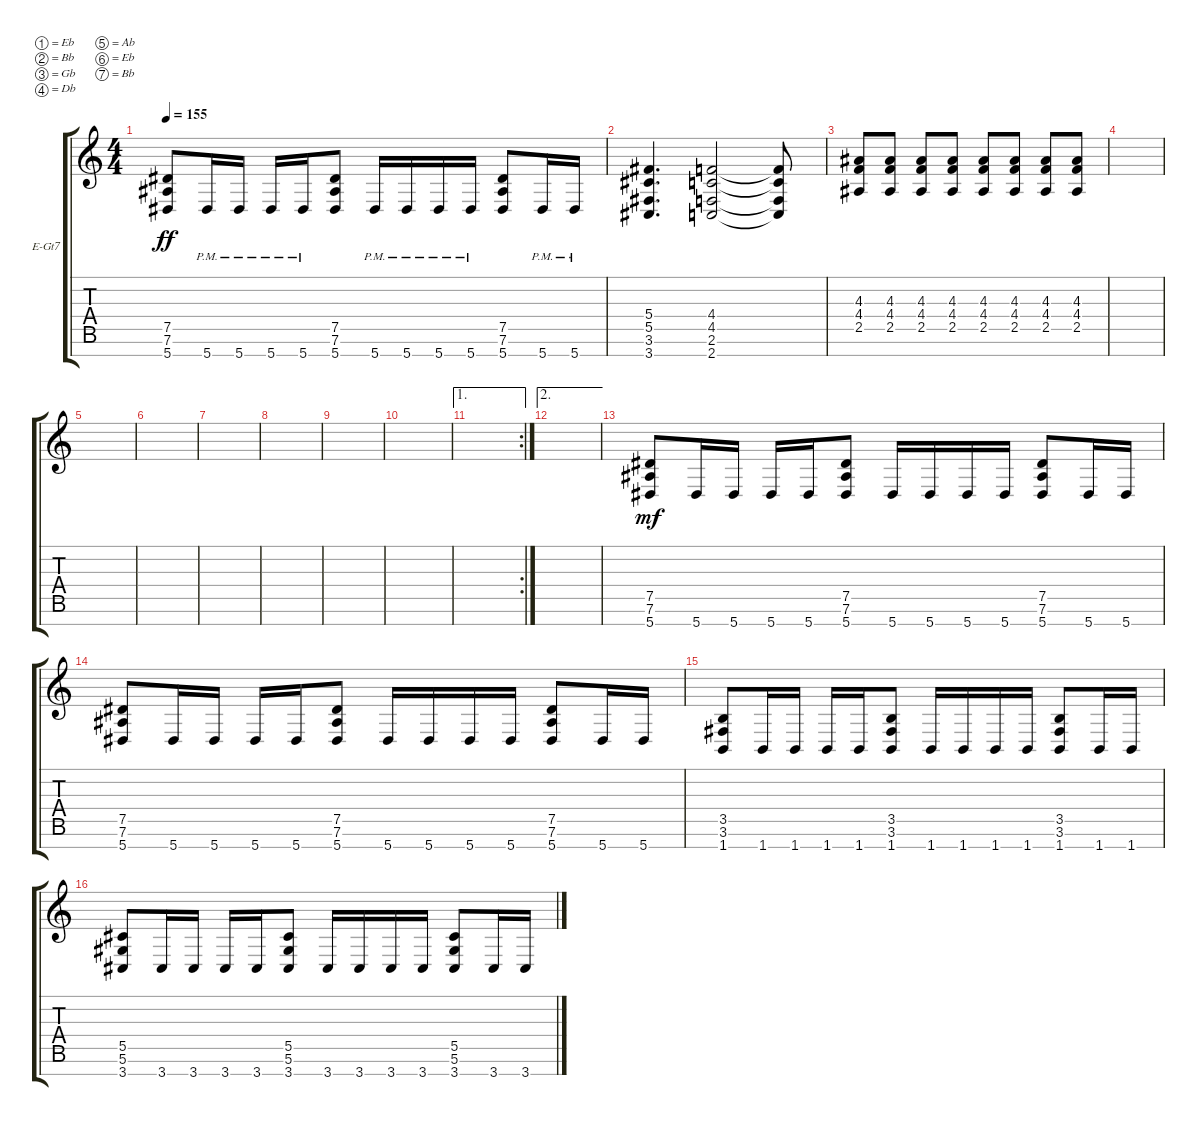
\defaultSystemsLayout 4
\bracketExtendMode groupsimilarinstruments
\firstSystemTrackNameOrientation horizontal
\otherSystemsTrackNameOrientation horizontal
\track ("Electric Guitar" "E-Gt7") {instrument distortionguitar}
\staff {score tabs}
\tuning (Eb4 Bb3 Gb3 Db3 Ab2 Eb2 Bb1)
\ts (4 4)
\tempo 155
\clef g2
\scale
0.333333
\ks c
(7.5 7.6 5.7).8{dy ff} 5.7{pm}.16 5.7{pm}.16 5.7{pm}.16 5.7{pm}.16 (7.5 7.6 5.7).8 5.7{pm}.16 5.7{pm}.16 5.7{pm}.16 5.7{pm}.16 (7.5 7.6 5.7).8 5.7{pm}.16 5.7{pm}.16 |
\scale
0.333333 (3.7 3.6 5.5 5.4).4{d} (2.7 2.6 4.5 4.4).2 (4.5{t} 2.7{t} 2.6{t} 4.4{t}).8 |
\scale
0.333333 (2.5 4.4 4.3).8 (4.4 2.5 4.3).8 (4.4 2.5 4.3).8 (4.4 2.5 4.3).8 (4.4 2.5 4.3).8 (4.4 2.5 4.3).8 (4.4 2.5 4.3).8 (4.4 2.5 4.3).8 |
\scale
0.333333 |
\scale
0.333333 |
\scale
0.333333 |
\scale
0.333333 |
\scale
0.333333 |
\scale
0.333333 |
\scale
0.333333 |
\ae 1
\rc 2
\scale
0.333333 |
\ae 2
\scale
0.333333 |
\scale
0.333333 (7.5 7.6 5.7).8{dy mf} 5.7.16 5.7.16 5.7.16 5.7.16 (7.5 7.6 5.7).8 5.7.16 5.7.16 5.7.16 5.7.16 (7.5 7.6 5.7).8 5.7.16 5.7.16 |
\scale
0.333333 (7.5 7.6 5.7).8 5.7.16 5.7.16 5.7.16 5.7.16 (7.5 7.6 5.7).8 5.7.16 5.7.16 5.7.16 5.7.16 (7.5 7.6 5.7).8 5.7.16 5.7.16 |
\scale
0.333333 (3.5 3.6 1.7).8 1.7.16 1.7.16 1.7.16 1.7.16 (3.5 3.6 1.7).8 1.7.16 1.7.16 1.7.16 1.7.16 (3.5 3.6 1.7).8 1.7.16 1.7.16 |
\scale
0.333333 (5.5 5.6 3.7).8 3.7.16 3.7.16 3.7.16 3.7.16 (5.5 5.6 3.7).8 3.7.16 3.7.16 3.7.16 3.7.16 (5.5 5.6 3.7).8 3.7.16 3.7.16
